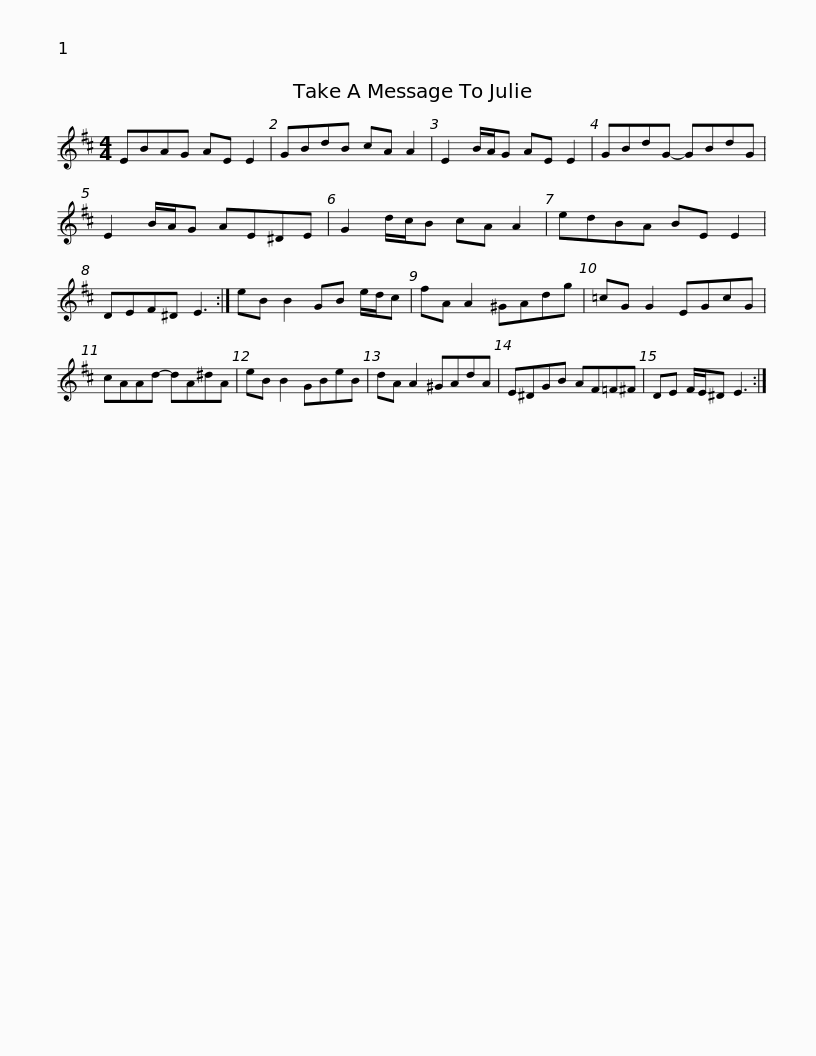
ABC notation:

X:1
L:1/8
M:4/4
I:linebreak $
K:D
V:1 treble
V:1
 EBAG AE E2 | GBdB cA A2 | E2 B/A/G AE E2 | GBdG- GBdG | E2 B/A/G AE^DE | %5
 G2 d/c/B cA A2 |$ edBA BE E2 | DEF^D E3 :| eB B2 GB e/d/c | fA A2 ^GAdg | %10
 =cG G2 EGcG | cAAd- dA^dA |$ eB B2 GBeB | dA A2 ^GAdA | E^DGB AF=F^F | %15
 DE F/E/^D E3 :| %16
